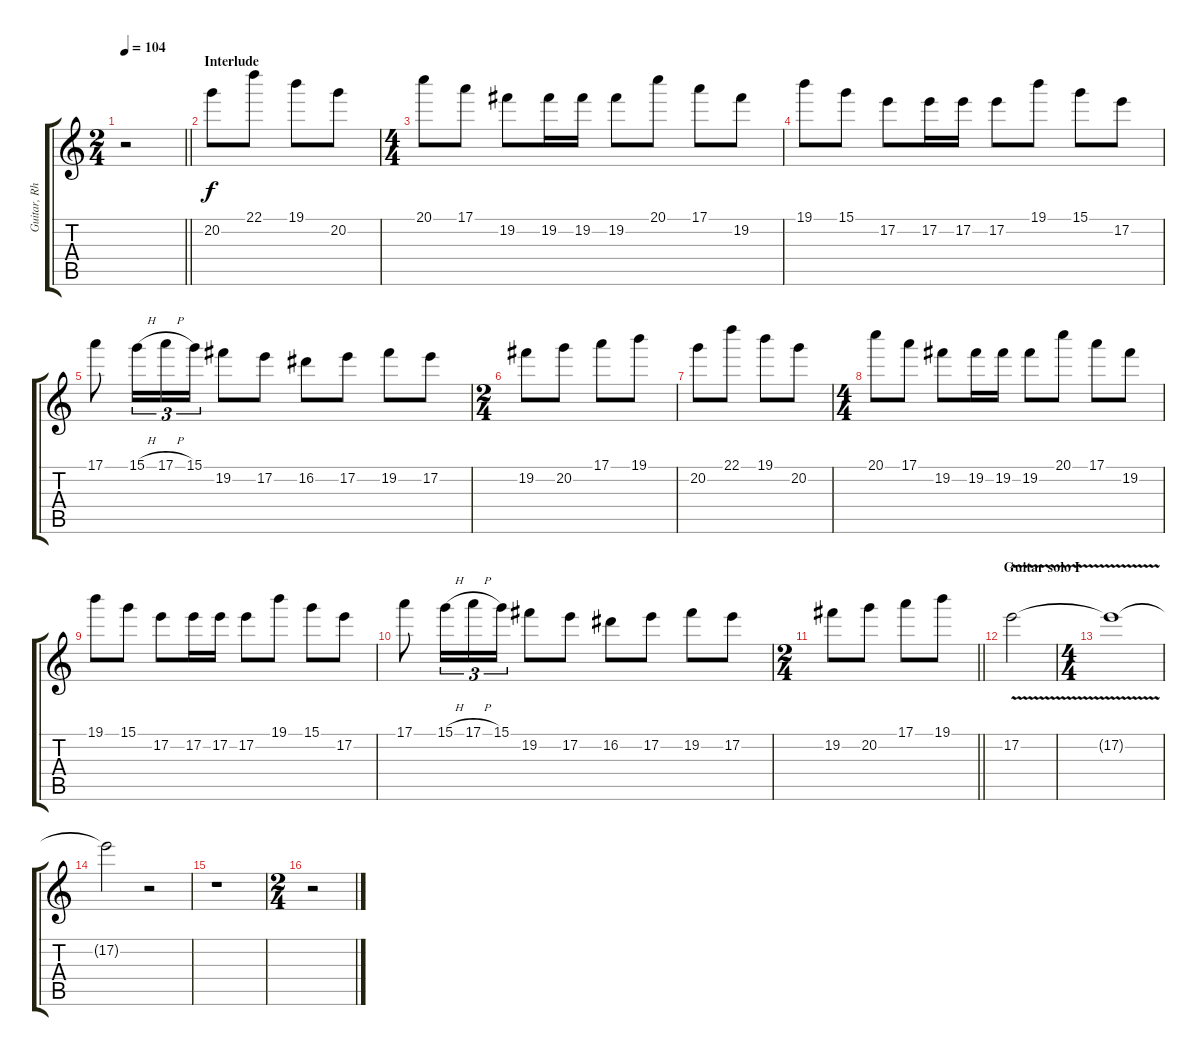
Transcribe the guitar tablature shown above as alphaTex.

\track ("Guitar, Rhythm (Hetfield)" "Guitar, Rh") {instrument distortionguitar}
\staff {score tabs}
\tuning (E4 B3 G3 D3 A2 E2) {hide}
\ts (2 4)
\tempo 104
\clef g2
\barLineRight lightlight
\ks c
r.2{dy fff} |
\section ("" "Interlude")
20.2.8{dy f balance 8} 22.1.8 19.1.8 20.2.8 |
\ts (4 4)
20.1.8 17.1.8 19.2.8 19.2.16 19.2.16 19.2.8 20.1.8 17.1.8 19.2.8 |
19.1.8 15.1.8 17.2.8 17.2.16 17.2.16 17.2.8 19.1.8 15.1.8 17.2.8 |
17.1.8 15.1{h}.16{tu (3 2)} 17.1{h}.16{tu (3 2)} 15.1.16{tu (3 2)} 19.2.8 17.2.8 16.2.8 17.2.8 19.2.8 17.2.8 |
\ts (2 4)
19.2.8 20.2.8 17.1.8 19.1.8 |
20.2.8{balance 8} 22.1.8 19.1.8 20.2.8 |
\ts (4 4)
20.1.8 17.1.8 19.2.8 19.2.16 19.2.16 19.2.8 20.1.8 17.1.8 19.2.8 |
19.1.8 15.1.8 17.2.8 17.2.16 17.2.16 17.2.8 19.1.8 15.1.8 17.2.8 |
17.1.8 15.1{h}.16{tu (3 2)} 17.1{h}.16{tu (3 2)} 15.1.16{tu (3 2)} 19.2.8 17.2.8 16.2.8 17.2.8 19.2.8 17.2.8 |
\ts (2 4)
\barLineRight lightlight
19.2.8 20.2.8 17.1.8 19.1.8 |
\section ("" "Guitar solo I")
17.2{v}.2{volume 5} |
\ts (4 4)
17.2{t}.1 |
17.2{t}.2 r.2 |
r.1 |
\ts (2 4)
r.2
